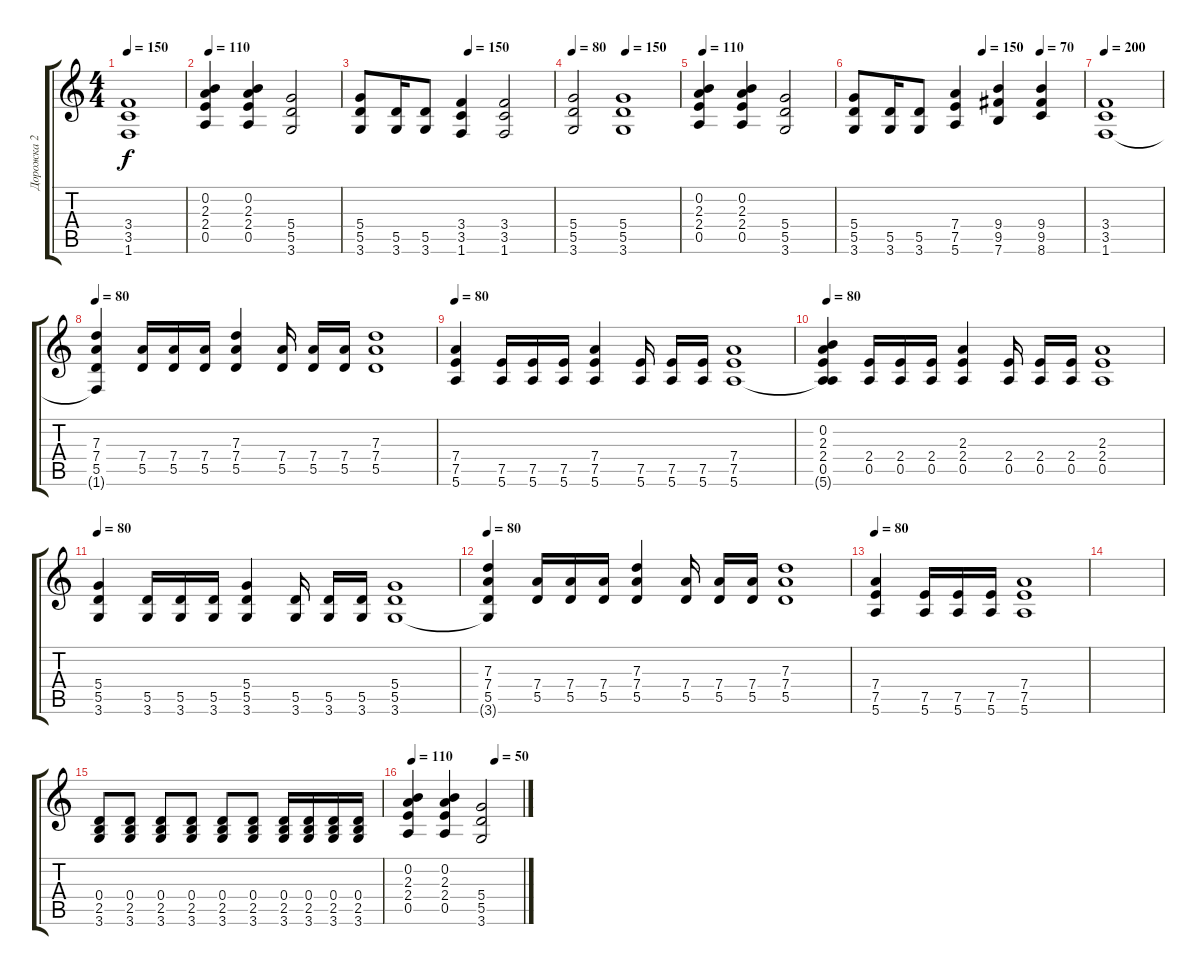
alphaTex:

\track ("Дорожка 2" "Дорожка 2") {instrument distortionguitar}
\staff {score tabs}
\tuning (E4 B3 G3 D3 A2 E2) {hide}
\ts (4 4)
\tempo 150
\clef g2
\ks c
(3.4 3.5 1.6).1{dy f} |
\tempo 110
(0.2 2.3 2.4 0.5).4 (0.2 2.3 2.4 0.5).4 (5.4 5.5 3.6).2 |
\tempo (150 0.5625)
(5.4 5.5 3.6).8 (5.5 3.6).16 (5.5 3.6).8 (3.4 3.5 1.6).4 (3.4 3.5 1.6).2 |
\tempo 80
\tempo (150 0.5)
(5.4 5.5 3.6).2 (5.4 5.5 3.6).1 |
\tempo 110
(0.2 2.3 2.4 0.5).4 (0.2 2.3 2.4 0.5).4 (5.4 5.5 3.6).2 |
\tempo (150 0.5625)
\tempo (70 0.8125)
(5.4 5.5 3.6).8 (5.5 3.6).16 (5.5 3.6).8 (7.4 7.5 5.6).4 (9.4 9.5 7.6).4 (9.4 9.5 8.6).4 |
\tempo 200
(3.4 3.5 1.6).1 |
\tempo 80
(7.3 7.4 5.5 1.6{t}).4 (7.4 5.5).16 (7.4 5.5).16 (7.4 5.5).16 (7.3 7.4 5.5).4 (7.4 5.5).16 (7.4 5.5).16 (7.4 5.5).16 (7.3 7.4 5.5).1 |
\tempo 80
(7.4 7.5 5.6).4 (7.5 5.6).16 (7.5 5.6).16 (7.5 5.6).16 (7.4 7.5 5.6).4 (7.5 5.6).16 (7.5 5.6).16 (7.5 5.6).16 (7.4 7.5 5.6).1 |
\tempo 80
(0.2 2.3 2.4 0.5 5.6{t}).4 (2.4 0.5).16 (2.4 0.5).16 (2.4 0.5).16 (2.3 2.4 0.5).4 (2.4 0.5).16 (2.4 0.5).16 (2.4 0.5).16 (2.3 2.4 0.5).1 |
\tempo 80
(5.4 5.5 3.6).4 (5.5 3.6).16 (5.5 3.6).16 (5.5 3.6).16 (5.4 5.5 3.6).4 (5.5 3.6).16 (5.5 3.6).16 (5.5 3.6).16 (5.4 5.5 3.6).1 |
\tempo 80
(7.3 7.4 5.5 3.6{t}).4 (7.4 5.5).16 (7.4 5.5).16 (7.4 5.5).16 (7.3 7.4 5.5).4 (7.4 5.5).16 (7.4 5.5).16 (7.4 5.5).16 (7.3 7.4 5.5).1 |
\tempo 80
(7.4 7.5 5.6).4 (7.5 5.6).16 (7.5 5.6).16 (7.5 5.6).16 (7.4 7.5 5.6).1 |
|
(0.4 2.5 3.6).8{volume 13} (0.4 2.5 3.6).8 (0.4 2.5 3.6).8 (0.4 2.5 3.6).8 (0.4 2.5 3.6).8 (0.4 2.5 3.6).8 (0.4 2.5 3.6).16 (0.4 2.5 3.6).16 (0.4 2.5 3.6).16 (0.4 2.5 3.6).16 |
\tempo 110
\tempo (50 0.75)
(0.2 2.3 2.4 0.5).4 (0.2 2.3 2.4 0.5).4 (5.4 5.5 3.6).2
